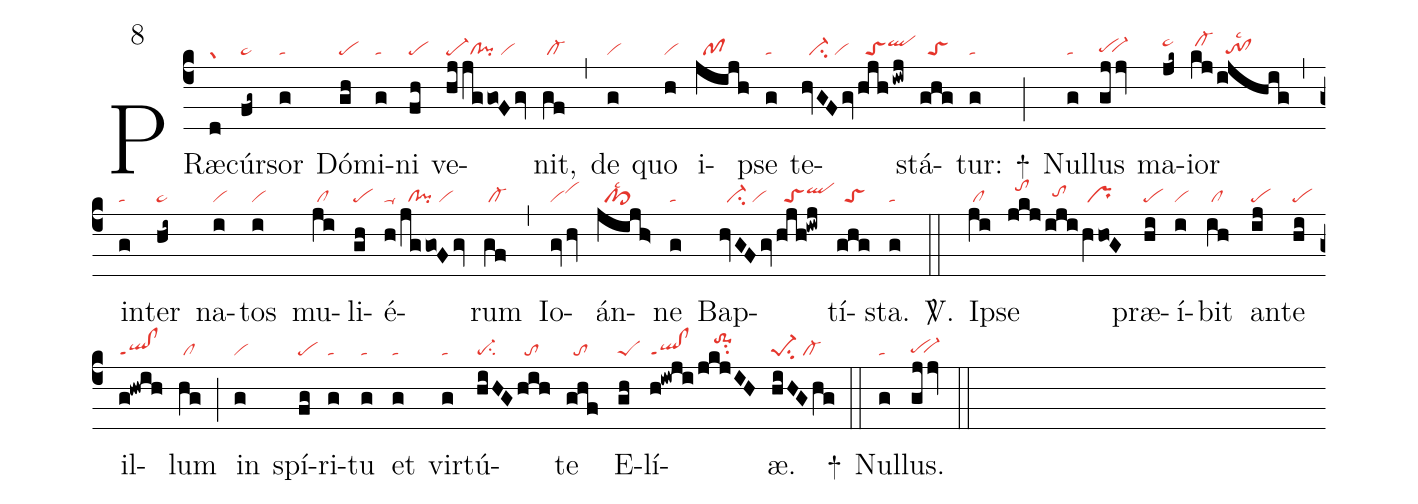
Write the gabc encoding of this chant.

mode: 8;
nabc-lines:1;
%%
(c4)
PRæ(d|gr)cúr(fg~|pe~)sor(g|ta) Dó(gh|pe)mi(g|ta)ni(fh|pe) ve(hj|pe-|/jggo!Fgv|//cl!pi/vi)nit,(gf|/cl-) (,)
de(g|vi) quo(h|vi) i(jijh|//pf)pse(g|ta) te(hvGFgv|//ci-/vi|hjhiwj|//toSqlhi)stá(ghg|//toS)tur:(g|ta) +(;)
Nul(g|ta)lus(gjjv|pehg``vi-hg) ma(jk~|pe~hi)ior(kj|/cl-hi|/ijhig|//to!cllsc2) (,)
in(g|ta)ter(hi~|pe~) na(i|vi)tos(i|vi) mu(ji|/cl)li(gh|pe)é(h|ta-|/jggo!Fgv|//cl!pi/vi)rum(gf|/cl-) (,)
Io(gvhv|vivihi)án(jijh>|//pf>lsc2)ne(g|ta) Bap(hvGFgv|//ci-/vi|hjh!iwj|//toSqlhi)tí(ghg|//toS)sta.(g|ta) <sp>V/</sp>.(::)
I(ji|/cl)pse(jkj|//tohj|/iji|//tohh|/hVho!G|/pr) præ(hi|pe)í(i|vi)bit(ih|/cl) an(ij|pe)te(hi|pe) il(g!hwih|ql!clppt1)lum(hg|/cl) (;)
in(g|vi) spí(fg|pe)ri(g|ta)tu(g|ta) et(g|ta) vir(g|ta)tú(hiHG|pe-su2|hih|//to)te(ghf|//to) E(gh|peS)lí(h!iwji|ql!clppt1|/jkjIH|////to-1hjsu2)æ.(hiHGhg|pe-1su2/cl-) +(::)
Nul(g|ta)lus.(gjjv|pehg``vi-hg) (::)
